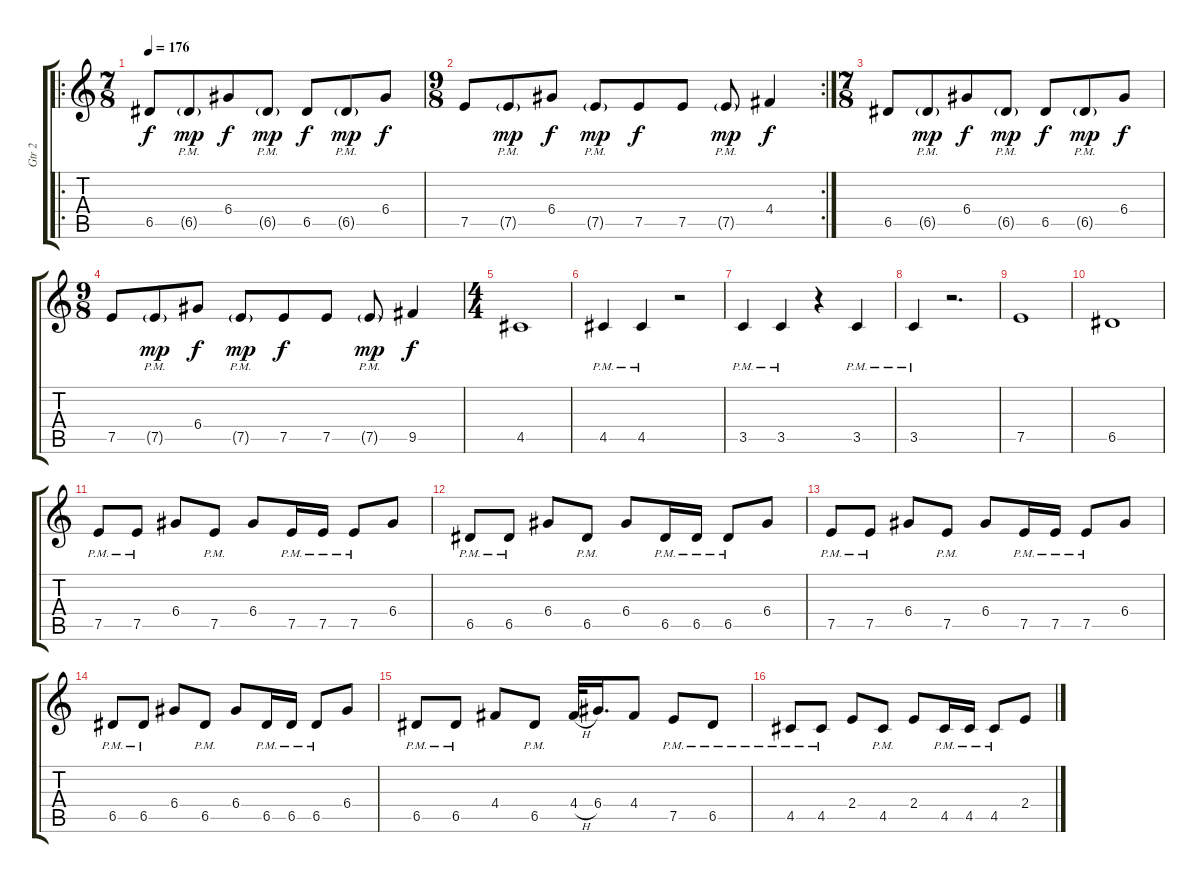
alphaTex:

\track ("Gtr 2" "Gtr 2") {instrument distortionguitar}
\staff {score tabs}
\tuning (E4 B3 G3 D3 A2 E2) {hide}
\ro
\ts (7 8)
\tempo 176
\clef g2
\ks c
6.5.8{dy f} 6.5{g pm}.8{dy mp} 6.4.8{dy f} 6.5{g pm}.8{dy mp} 6.5.8{dy f} 6.5{g pm}.8{dy mp} 6.4.8{dy f} |
\rc 2
\ts (9 8)
7.5.8 7.5{g pm}.8{dy mp} 6.4.8{dy f} 7.5{g pm}.8{dy mp} 7.5.8{dy f} 7.5.8 7.5{g pm}.8{dy mp} 4.4.4{dy f} |
\ts (7 8)
6.5.8 6.5{g pm}.8{dy mp} 6.4.8{dy f} 6.5{g pm}.8{dy mp} 6.5.8{dy f} 6.5{g pm}.8{dy mp} 6.4.8{dy f} |
\ts (9 8)
7.5.8 7.5{g pm}.8{dy mp} 6.4.8{dy f} 7.5{g pm}.8{dy mp} 7.5.8{dy f} 7.5.8 7.5{g pm}.8{dy mp} 9.5.4{dy f} |
\ts (4 4)
4.5.1 |
4.5{pm}.4 4.5{pm}.4 r.2 |
3.5{pm}.4 3.5{pm}.4 r.4 3.5{pm}.4 |
3.5{pm}.4 r.2{d} |
7.5.1 |
6.5.1 |
7.5{pm}.8 7.5{pm}.8 6.4.8 7.5{pm}.8 6.4.8 7.5{pm}.16 7.5{pm}.16 7.5{pm}.8 6.4.8 |
6.5{pm}.8 6.5{pm}.8 6.4.8 6.5{pm}.8 6.4.8 6.5{pm}.16 6.5{pm}.16 6.5{pm}.8 6.4.8 |
7.5{pm}.8 7.5{pm}.8 6.4.8 7.5{pm}.8 6.4.8 7.5{pm}.16 7.5{pm}.16 7.5{pm}.8 6.4.8 |
6.5{pm}.8 6.5{pm}.8 6.4.8 6.5{pm}.8 6.4.8 6.5{pm}.16 6.5{pm}.16 6.5{pm}.8 6.4.8 |
6.5{pm}.8 6.5{pm}.8 4.4.8 6.5{pm}.8 4.4{h}.32 6.4.16{d} 4.4.8 7.5{pm}.8 6.5{pm}.8 |
4.5{pm}.8 4.5{pm}.8 2.4.8 4.5{pm}.8 2.4.8 4.5{pm}.16 4.5{pm}.16 4.5{pm}.8 2.4.8
